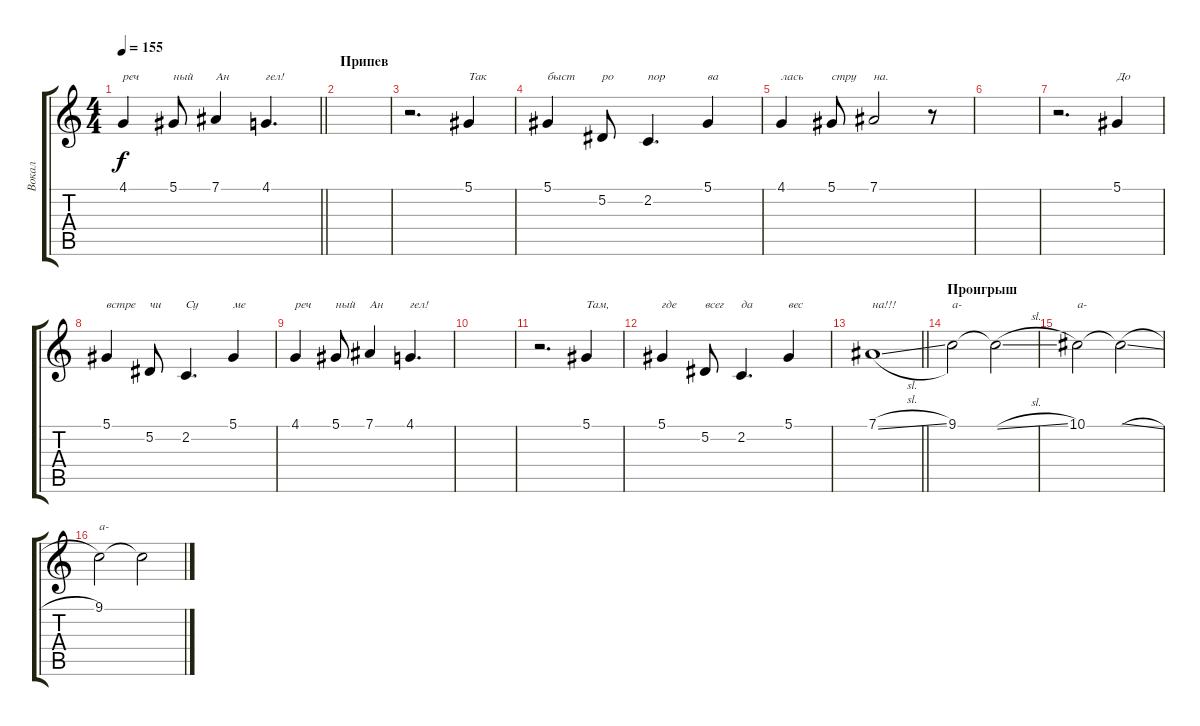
\track ("Вокал" "Вокал") {instrument bassoon}
\staff {score tabs}
\tuning (Eb4 Bb3 Gb3 Db3 Ab2 Eb2) {hide}
\ts (4 4)
\tempo 155
\clef g2
\barLineRight lightlight
\ks c
4.1.4{txt "реч" dy f} 5.1.8{txt "ный"} 7.1.4{txt "Ан"} 4.1.4{d txt "гел!"} |
\section ("" "Припев")
|
r.2{d} 5.1.4{txt "Так"} |
5.1.4{txt "быст"} 5.2.8{txt "ро"} 2.2.4{d txt "пор"} 5.1.4{txt "ва"} |
4.1.4{txt "лась"} 5.1.8{txt "стру"} 7.1.2{txt "на."} r.8 |
|
r.2{d} 5.1.4{txt "До"} |
5.1.4{txt "встре"} 5.2.8{txt "чи"} 2.2.4{d txt "Су"} 5.1.4{txt "ме"} |
4.1.4{txt "реч"} 5.1.8{txt "ный"} 7.1.4{txt "Ан"} 4.1.4{d txt "гел!"} |
|
r.2{d} 5.1.4{txt "Там,"} |
5.1.4{txt "где"} 5.2.8{txt "всег"} 2.2.4{d txt "да"} 5.1.4{txt "вес"} |
\barLineRight lightlight
7.1{sl}.1{txt "на!!!"} |
\section ("" "Проигрыш")
9.1.2{txt "а-"} 9.1{sl t}.2 |
10.1.2{txt "а-"} 10.1{sl t}.2 |
9.1.2{txt "а-"} 9.1{sl t}.2
